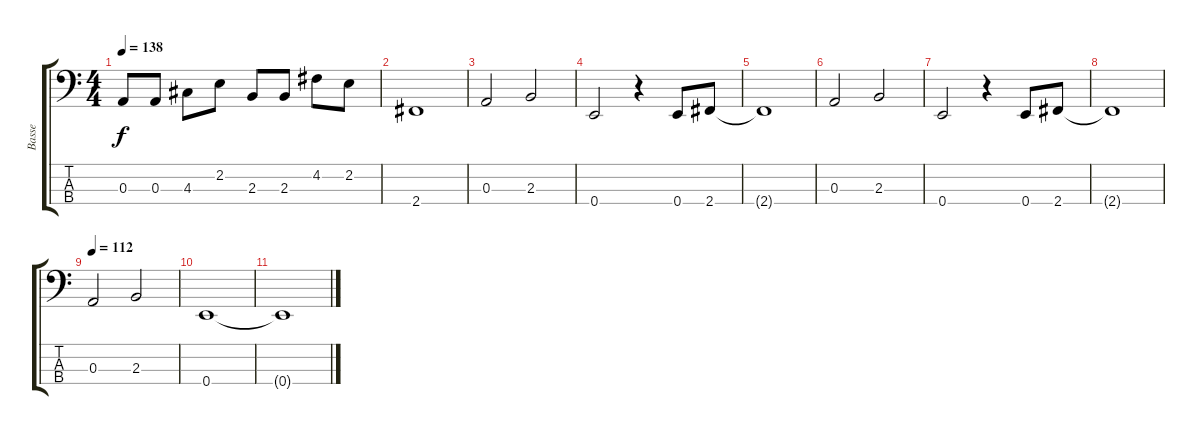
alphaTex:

\track ("Basse" "Basse") {instrument electricbassfinger}
\staff {score tabs}
\tuning (G2 D2 A1 E1) {hide}
\ts (4 4)
\tempo 138
\clef f4
\ks c
0.3.8{dy f} 0.3.8 4.3.8 2.2.8 2.3.8 2.3.8 4.2.8 2.2.8 |
2.4.1 |
0.3.2 2.3.2 |
0.4.2 r.4 0.4.8 2.4.8 |
2.4{t}.1 |
0.3.2 2.3.2 |
0.4.2 r.4 0.4.8 2.4.8 |
2.4{t}.1 |
\tempo 112
0.3.2 2.3.2 |
0.4.1 |
0.4{t}.1
